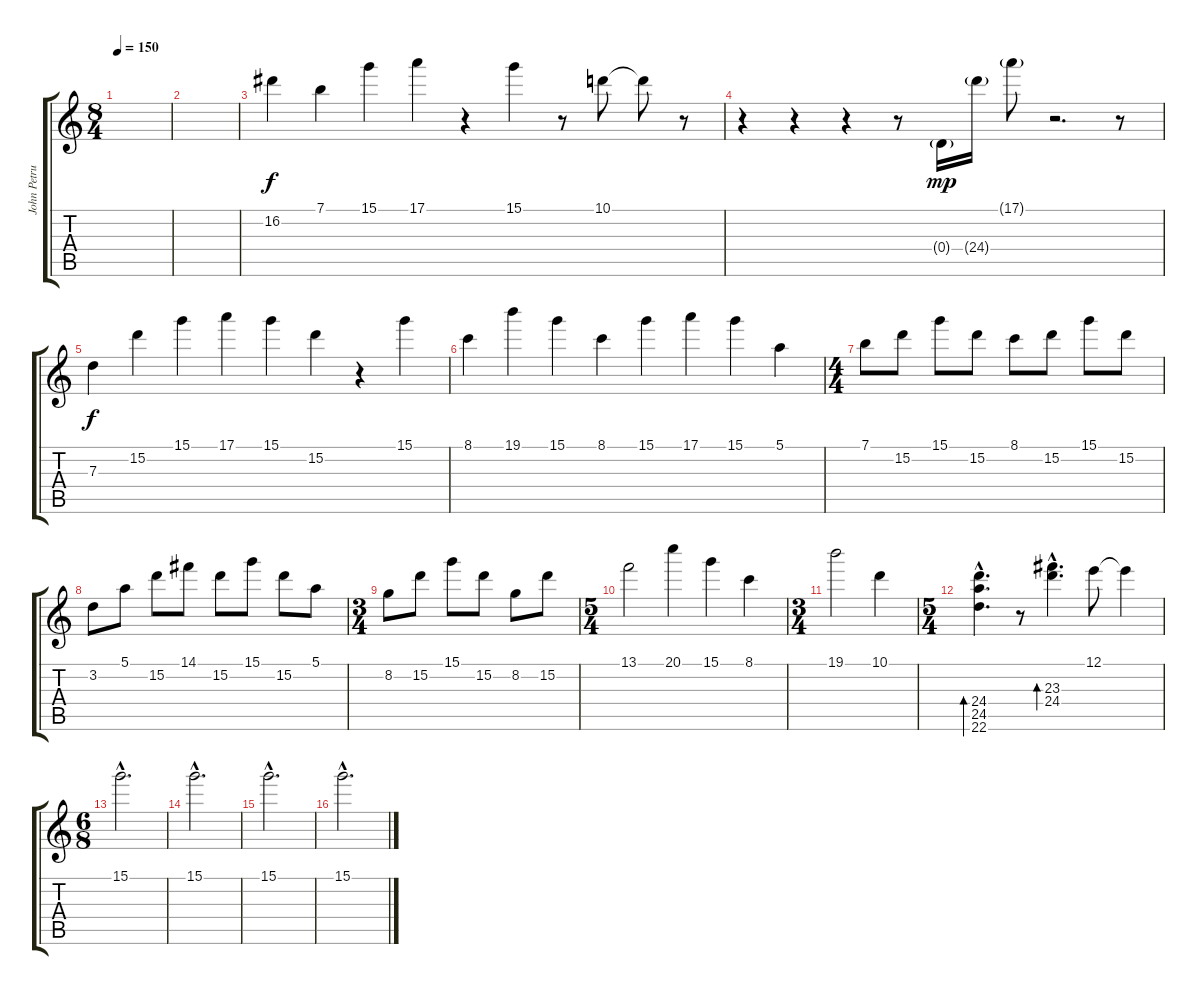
\track ("John Petrucci: Clean" "John Petru") {instrument electricguitarclean}
\staff {score tabs}
\tuning (E4 B3 G3 D3 A2 E2) {hide}
\ts (8 4)
\tempo 150
\clef g2
\ks c
|
|
16.2.4 7.1.4 15.1.4 17.1.4 r.4 15.1.4 r.8 10.1.8 10.1{t}.8 r.8 |
r.4 r.4 r.4 r.8 0.4{g}.16{dy mp} 24.4{g}.16 17.1{g}.8 r.2{d} r.8 |
7.3.4{dy f} 15.2.4 15.1.4 17.1.4 15.1.4 15.2.4 r.4 15.1.4 |
8.1.4 19.1.4 15.1.4 8.1.4 15.1.4 17.1.4 15.1.4 5.1.4 |
\ts (4 4)
7.1.8 15.2.8 15.1.8 15.2.8 8.1.8 15.2.8 15.1.8 15.2.8 |
3.2.8 5.1.8 15.2.8 14.1.8 15.2.8 15.1.8 15.2.8 5.1.8 |
\ts (3 4)
8.2.8 15.2.8 15.1.8 15.2.8 8.2.8 15.2.8 |
\ts (5 4)
13.1.2 20.1.4 15.1.4 8.1.4 |
\ts (3 4)
19.1.2 10.1.4 |
\ts (5 4)
(24.4{hac} 24.5{hac} 22.6{hac}).4{d bd 480} r.8 (23.3{hac} 24.4{hac}).4{d bd 480} 12.1.8 12.1{t}.4 |
\ts (6 8)
15.1{hac}.2{d} |
15.1{hac}.2{d} |
15.1{hac}.2{d} |
15.1{hac}.2{d}
